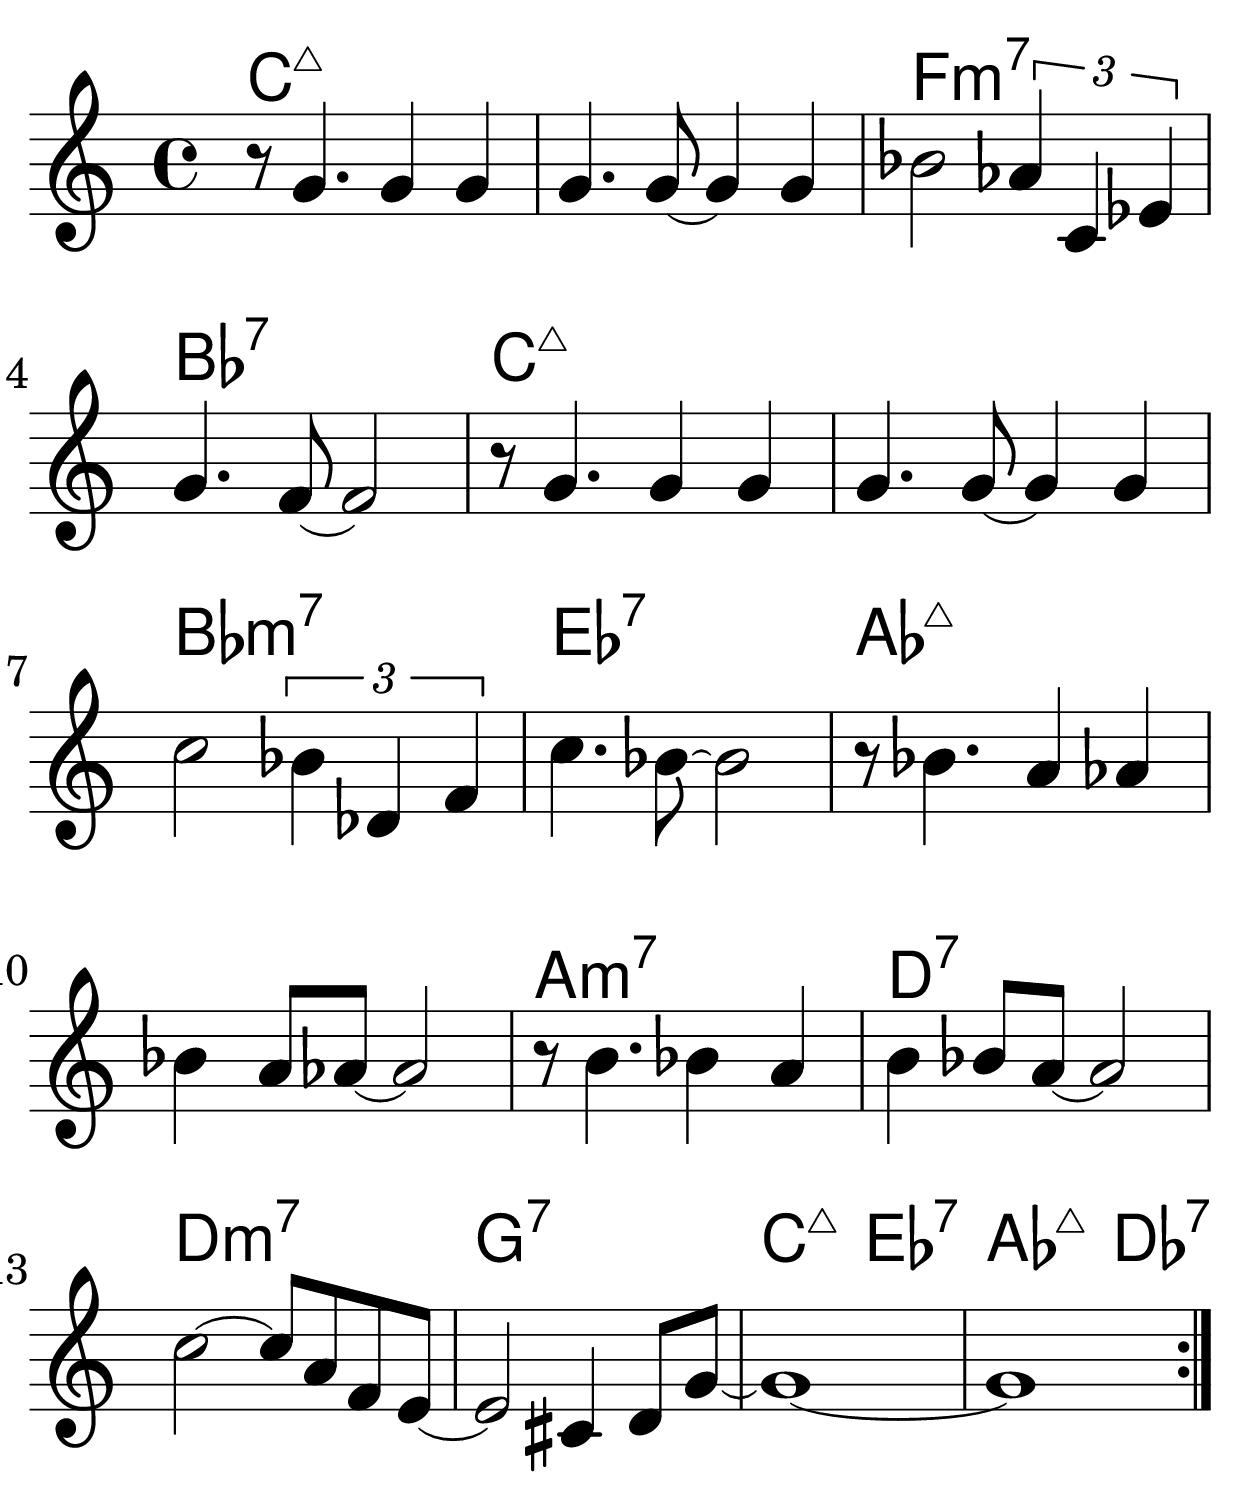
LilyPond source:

\version "2.24.1"

\include "page.ly"
\include "swing.ly"

\header {
  title = "Lady Bird"
  composer = "Tadd Dameron"
}

global = {
  \time 4/4
  \key c \major
}

count_in = \new DrumStaff {
  \global
  \drummode
  {
    cl4 cl  cl  cl  |
  }
}

music = \new Staff \with { midiInstrument = "tenor sax" } {
  \global
  \clef treble
  \relative c''
  \repeat volta 2
  {
    % ------+-------|-------+-------|-------+-------|-------+-------|
    r8      g4.                     g4              g               |
    g4.                     g8 ~    g4              g               |
    bes2                            \tuplet 3/2 { aes4 c, ees }     |
    g4.                     f8 ~    f2                              |

    r8      g4.                     g4              g               |
    g4.                     g8 ~    g4              g               |
    c2                              \tuplet 3/2 { bes4 des, f }     |
    c'4.                    bes8 ~  bes2                            |

    r8      bes4.                   a4              aes4            |
    bes4            a8      aes ~   aes2                            |
    r8      b4.                     bes4            a4              |
    b4              bes8    a ~     a2                              |

    c2 ~                            c8      a       f       e ~     |
    e2                              cis4            d8      g ~     |
    g1 ~                                                            |
    g1                                                              |
  }
}

chord_names = {
  \new ChordNames {
    \chordmode {
      % ------+-------|-------+-------|
      c\breve:7+                      |
                                      |
      f1:m7                           |
      bes:7                           |

      c\breve:7+                      |
                                      |
      bes1:m7                         |
      ees:7                           |

      aes\breve:7+                    |
                                      |
      a1:m7                           |
      d:7                             |

      d:m7                            |
      g:7                             |
      c2:7+           ees:7           |
      aes:7+          des:7           |
    }
  }
}

\score {
  <<
    \chord_names
    \music
  >>
  \layout { }
}

\score {
  \applySwing 8 #'(4 3)
  {
    \count_in
    \music
  }
  \midi {
    \tempo 4 = 200
  }
}
